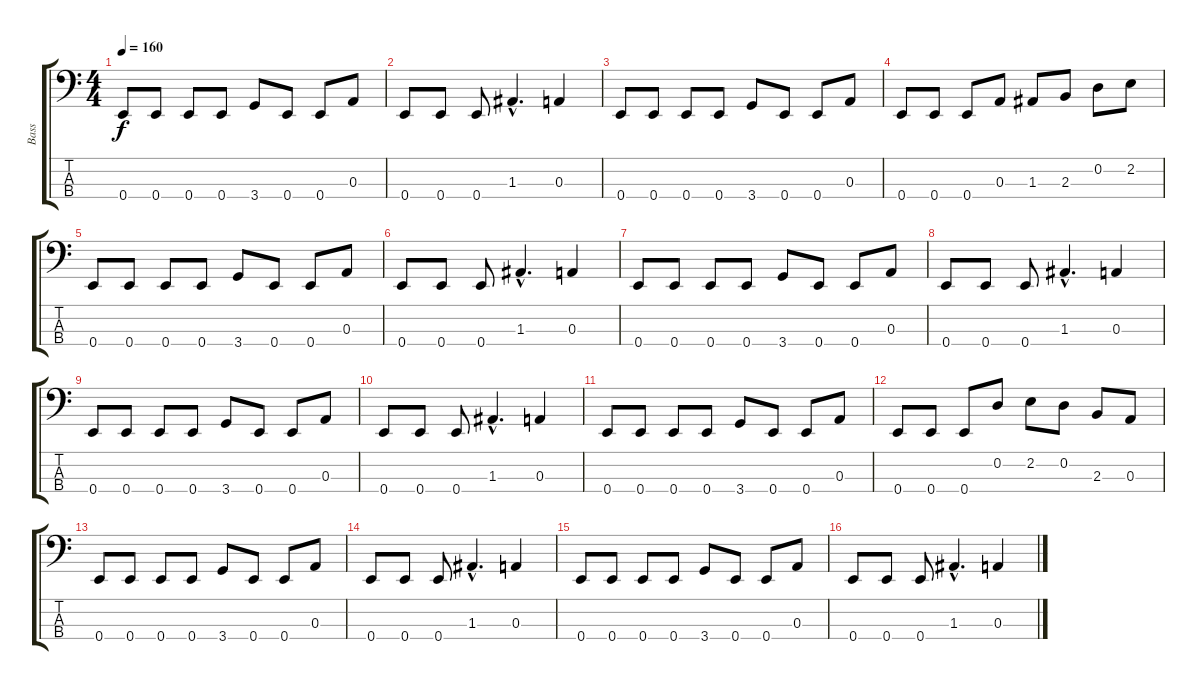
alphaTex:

\track ("Bass" "Bass") {instrument electricbassfinger}
\staff {score tabs}
\tuning (G2 D2 A1 E1) {hide}
\ts (4 4)
\tempo 160
\clef f4
\ks c
0.4.8{dy f} 0.4.8 0.4.8 0.4.8 3.4.8 0.4.8 0.4.8 0.3.8 |
0.4.8 0.4.8 0.4.8 1.3{hac}.4{d} 0.3.4 |
0.4.8 0.4.8 0.4.8 0.4.8 3.4.8 0.4.8 0.4.8 0.3.8 |
0.4.8 0.4.8 0.4.8 0.3.8 1.3.8 2.3.8 0.2.8 2.2.8 |
0.4.8 0.4.8 0.4.8 0.4.8 3.4.8 0.4.8 0.4.8 0.3.8 |
0.4.8 0.4.8 0.4.8 1.3{hac}.4{d} 0.3.4 |
0.4.8 0.4.8 0.4.8 0.4.8 3.4.8 0.4.8 0.4.8 0.3.8 |
0.4.8 0.4.8 0.4.8 1.3{hac}.4{d} 0.3.4 |
0.4.8 0.4.8 0.4.8 0.4.8 3.4.8 0.4.8 0.4.8 0.3.8 |
0.4.8 0.4.8 0.4.8 1.3{hac}.4{d} 0.3.4 |
0.4.8 0.4.8 0.4.8 0.4.8 3.4.8 0.4.8 0.4.8 0.3.8 |
0.4.8 0.4.8 0.4.8 0.2.8 2.2.8 0.2.8 2.3.8 0.3.8 |
0.4.8 0.4.8 0.4.8 0.4.8 3.4.8 0.4.8 0.4.8 0.3.8 |
0.4.8 0.4.8 0.4.8 1.3{hac}.4{d} 0.3.4 |
0.4.8 0.4.8 0.4.8 0.4.8 3.4.8 0.4.8 0.4.8 0.3.8 |
0.4.8 0.4.8 0.4.8 1.3{hac}.4{d} 0.3.4
